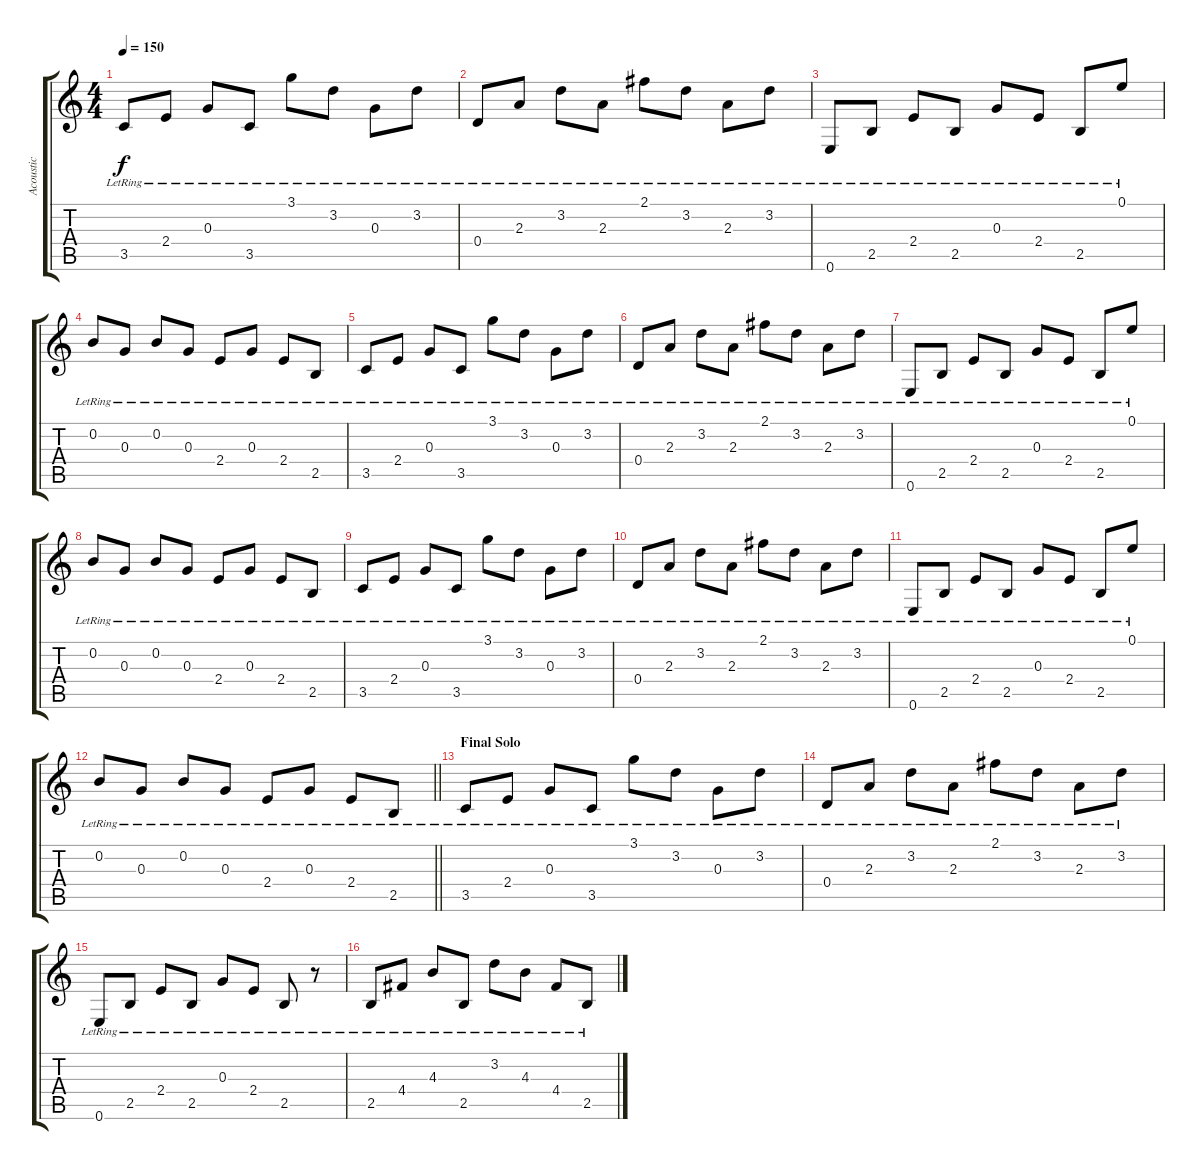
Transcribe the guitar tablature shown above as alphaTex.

\track ("Acoustic" "Acoustic") {instrument acousticguitarsteel}
\staff {score tabs}
\tuning (E4 B3 G3 D3 A2 E2) {hide}
\ts (4 4)
\tempo 150
\clef g2
\ks c
3.5{lr}.8{dy f} 2.4{lr}.8 0.3{lr}.8 3.5{lr}.8 3.1{lr}.8 3.2{lr}.8 0.3{lr}.8 3.2{lr}.8 |
0.4{lr}.8 2.3{lr}.8 3.2{lr}.8 2.3{lr}.8 2.1{lr}.8 3.2{lr}.8 2.3{lr}.8 3.2{lr}.8 |
0.6{lr}.8 2.5{lr}.8 2.4{lr}.8 2.5{lr}.8 0.3{lr}.8 2.4{lr}.8 2.5{lr}.8 0.1{lr}.8 |
0.2{lr}.8 0.3{lr}.8 0.2{lr}.8 0.3{lr}.8 2.4{lr}.8 0.3{lr}.8 2.4{lr}.8 2.5{lr}.8 |
3.5{lr}.8 2.4{lr}.8 0.3{lr}.8 3.5{lr}.8 3.1{lr}.8 3.2{lr}.8 0.3{lr}.8 3.2{lr}.8 |
0.4{lr}.8 2.3{lr}.8 3.2{lr}.8 2.3{lr}.8 2.1{lr}.8 3.2{lr}.8 2.3{lr}.8 3.2{lr}.8 |
0.6{lr}.8 2.5{lr}.8 2.4{lr}.8 2.5{lr}.8 0.3{lr}.8 2.4{lr}.8 2.5{lr}.8 0.1{lr}.8 |
0.2{lr}.8 0.3{lr}.8 0.2{lr}.8 0.3{lr}.8 2.4{lr}.8 0.3{lr}.8 2.4{lr}.8 2.5{lr}.8 |
3.5{lr}.8 2.4{lr}.8 0.3{lr}.8 3.5{lr}.8 3.1{lr}.8 3.2{lr}.8 0.3{lr}.8 3.2{lr}.8 |
0.4{lr}.8 2.3{lr}.8 3.2{lr}.8 2.3{lr}.8 2.1{lr}.8 3.2{lr}.8 2.3{lr}.8 3.2{lr}.8 |
0.6{lr}.8 2.5{lr}.8 2.4{lr}.8 2.5{lr}.8 0.3{lr}.8 2.4{lr}.8 2.5{lr}.8 0.1{lr}.8 |
\barLineRight lightlight
0.2{lr}.8 0.3{lr}.8 0.2{lr}.8 0.3{lr}.8 2.4{lr}.8 0.3{lr}.8 2.4{lr}.8 2.5{lr}.8 |
\section ("" "Final Solo")
3.5{lr}.8 2.4{lr}.8 0.3{lr}.8 3.5{lr}.8 3.1{lr}.8 3.2{lr}.8 0.3{lr}.8 3.2{lr}.8 |
0.4{lr}.8 2.3{lr}.8 3.2{lr}.8 2.3{lr}.8 2.1{lr}.8 3.2{lr}.8 2.3{lr}.8 3.2{lr}.8 |
0.6{lr}.8 2.5{lr}.8 2.4{lr}.8 2.5{lr}.8 0.3{lr}.8 2.4{lr}.8 2.5{lr}.8 r.8 |
2.5{lr}.8 4.4{lr}.8 4.3{lr}.8 2.5{lr}.8 3.2{lr}.8 4.3{lr}.8 4.4{lr}.8 2.5{lr}.8
